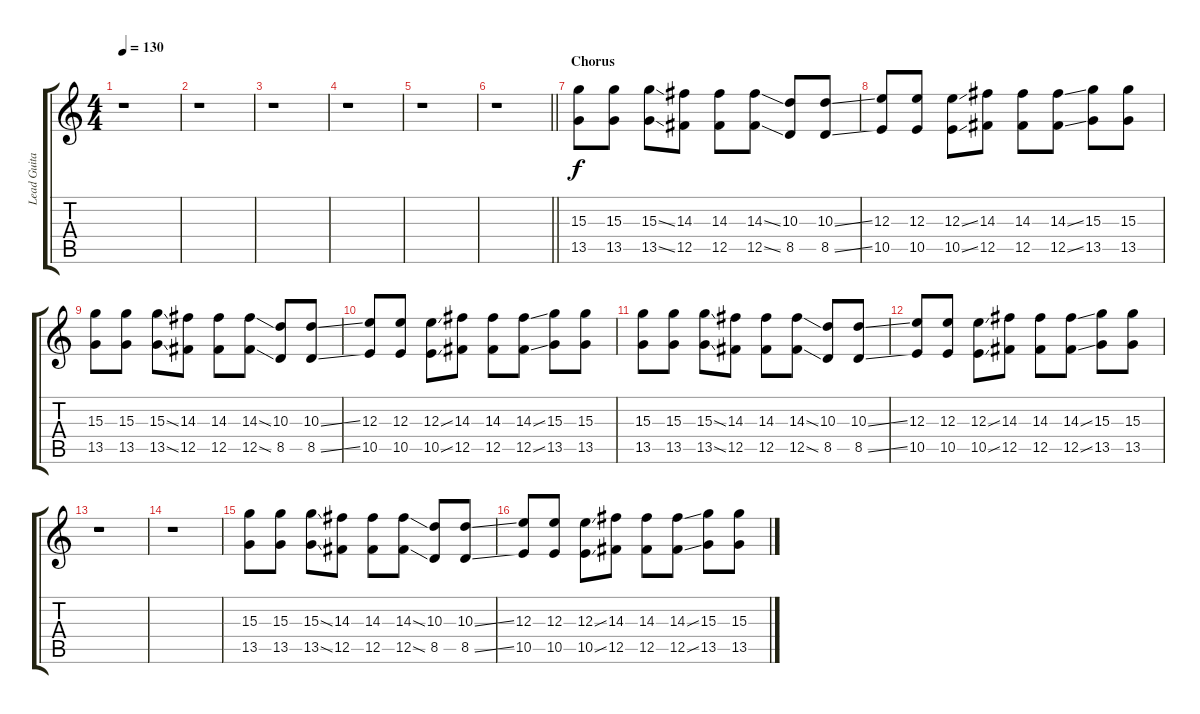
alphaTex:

\track ("Lead Guitar" "Lead Guita") {instrument distortionguitar}
\staff {score tabs}
\tuning (Db4 Ab3 E3 B2 Gb2 B1) {hide}
\ts (4 4)
\tempo 130
\clef g2
\ks c
r.1{dy f} |
r.1 |
r.1 |
r.1 |
r.1 |
\barLineRight lightlight
r.1 |
\section ("" "Chorus")
(15.3 13.5).8 (15.3 13.5).8 (15.3{ss} 13.5{ss}).8 (14.3 12.5).8 (14.3 12.5).8 (14.3{ss} 12.5{ss}).8 (10.3 8.5).8 (10.3{ss} 8.5{ss}).8 |
(12.3 10.5).8 (12.3 10.5).8 (12.3{ss} 10.5{ss}).8 (14.3 12.5).8 (14.3 12.5).8 (14.3{ss} 12.5{ss}).8 (15.3 13.5).8 (15.3 13.5).8 |
(15.3 13.5).8 (15.3 13.5).8 (15.3{ss} 13.5{ss}).8 (14.3 12.5).8 (14.3 12.5).8 (14.3{ss} 12.5{ss}).8 (10.3 8.5).8 (10.3{ss} 8.5{ss}).8 |
(12.3 10.5).8 (12.3 10.5).8 (12.3{ss} 10.5{ss}).8 (14.3 12.5).8 (14.3 12.5).8 (14.3{ss} 12.5{ss}).8 (15.3 13.5).8 (15.3 13.5).8 |
(15.3 13.5).8 (15.3 13.5).8 (15.3{ss} 13.5{ss}).8 (14.3 12.5).8 (14.3 12.5).8 (14.3{ss} 12.5{ss}).8 (10.3 8.5).8 (10.3{ss} 8.5{ss}).8 |
(12.3 10.5).8 (12.3 10.5).8 (12.3{ss} 10.5{ss}).8 (14.3 12.5).8 (14.3 12.5).8 (14.3{ss} 12.5{ss}).8 (15.3 13.5).8 (15.3 13.5).8 |
r.1 |
r.1 |
(15.3 13.5).8 (15.3 13.5).8 (15.3{ss} 13.5{ss}).8 (14.3 12.5).8 (14.3 12.5).8 (14.3{ss} 12.5{ss}).8 (10.3 8.5).8 (10.3{ss} 8.5{ss}).8 |
(12.3 10.5).8 (12.3 10.5).8 (12.3{ss} 10.5{ss}).8 (14.3 12.5).8 (14.3 12.5).8 (14.3{ss} 12.5{ss}).8 (15.3 13.5).8 (15.3 13.5).8
